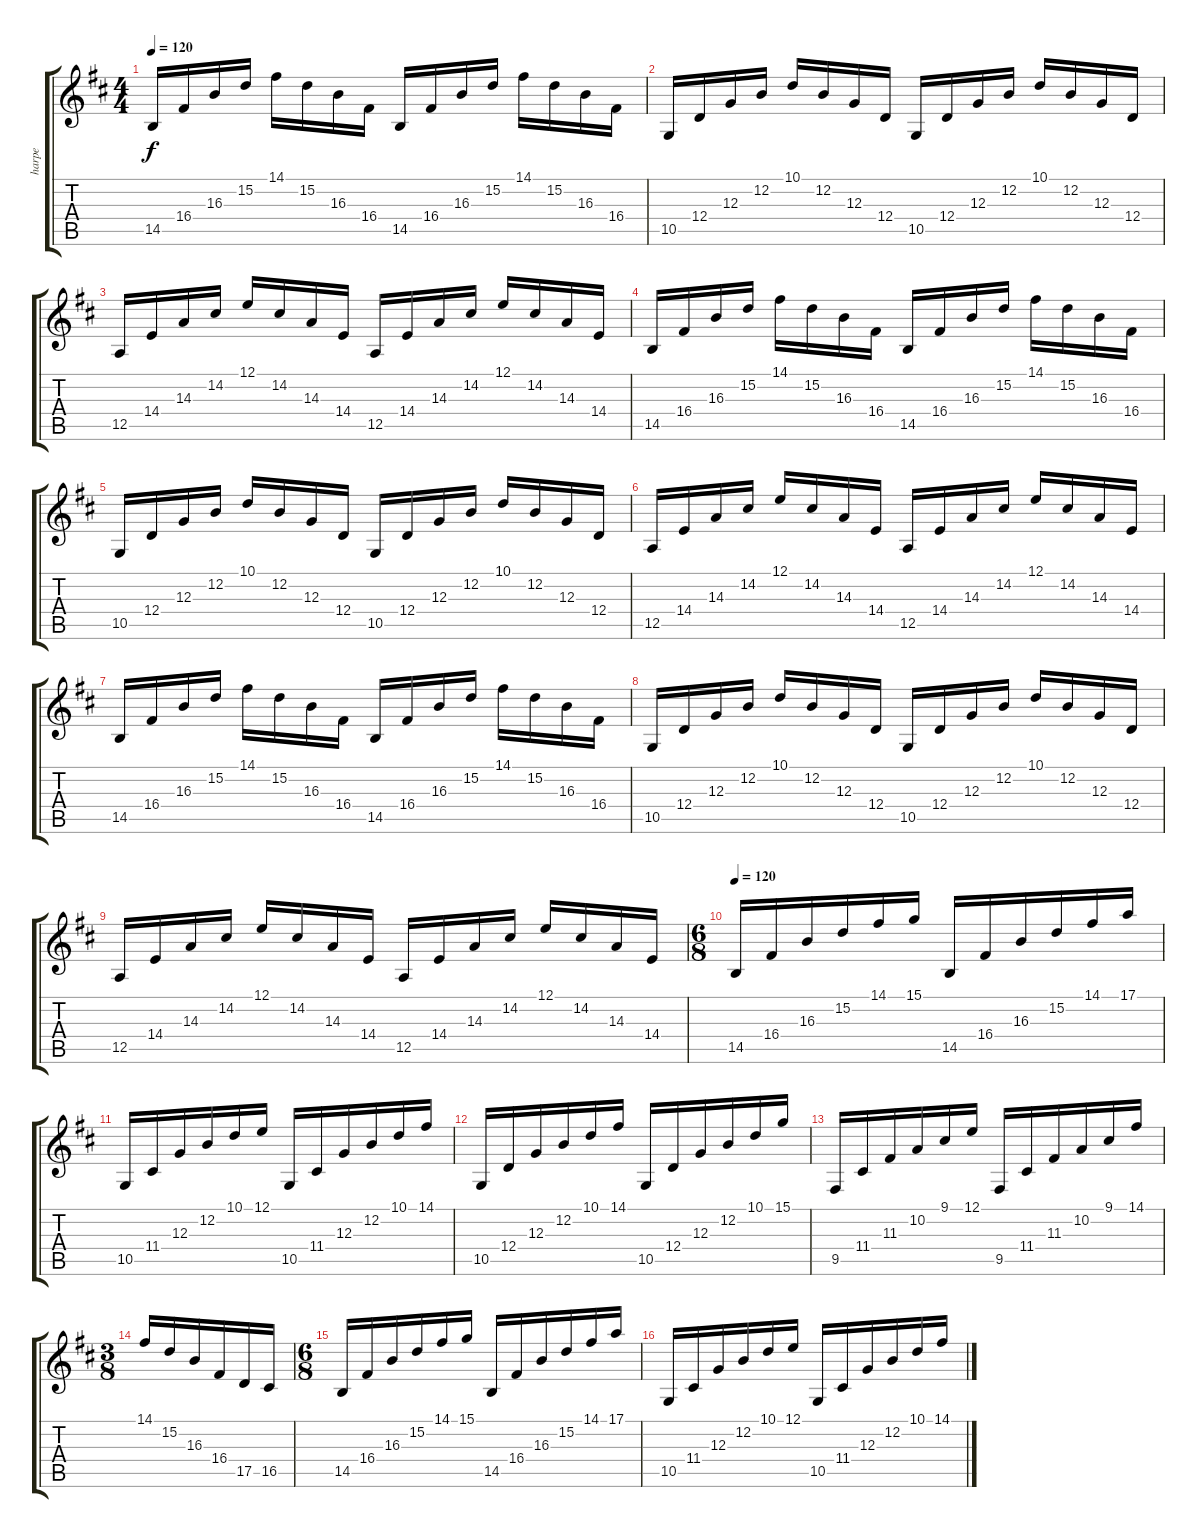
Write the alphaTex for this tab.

\track ("harpe" "harpe") {instrument orchestralharp}
\staff {score tabs}
\tuning (E4 B3 G3 D3 A2 E2) {hide}
\ts (4 4)
\tempo 120
\clef g2
\ks bminor
14.5.16{dy f} 16.4.16 16.3.16 15.2.16 14.1.16 15.2.16 16.3.16 16.4.16 14.5.16 16.4.16 16.3.16 15.2.16 14.1.16 15.2.16 16.3.16 16.4.16 |
10.5.16 12.4.16 12.3.16 12.2.16 10.1.16 12.2.16 12.3.16 12.4.16 10.5.16 12.4.16 12.3.16 12.2.16 10.1.16 12.2.16 12.3.16 12.4.16 |
12.5.16 14.4.16 14.3.16 14.2.16 12.1.16 14.2.16 14.3.16 14.4.16 12.5.16 14.4.16 14.3.16 14.2.16 12.1.16 14.2.16 14.3.16 14.4.16 |
14.5.16 16.4.16 16.3.16 15.2.16 14.1.16 15.2.16 16.3.16 16.4.16 14.5.16 16.4.16 16.3.16 15.2.16 14.1.16 15.2.16 16.3.16 16.4.16 |
10.5.16 12.4.16 12.3.16 12.2.16 10.1.16 12.2.16 12.3.16 12.4.16 10.5.16 12.4.16 12.3.16 12.2.16 10.1.16 12.2.16 12.3.16 12.4.16 |
12.5.16 14.4.16 14.3.16 14.2.16 12.1.16 14.2.16 14.3.16 14.4.16 12.5.16 14.4.16 14.3.16 14.2.16 12.1.16 14.2.16 14.3.16 14.4.16 |
14.5.16 16.4.16 16.3.16 15.2.16 14.1.16 15.2.16 16.3.16 16.4.16 14.5.16 16.4.16 16.3.16 15.2.16 14.1.16 15.2.16 16.3.16 16.4.16 |
10.5.16 12.4.16 12.3.16 12.2.16 10.1.16 12.2.16 12.3.16 12.4.16 10.5.16 12.4.16 12.3.16 12.2.16 10.1.16 12.2.16 12.3.16 12.4.16 |
12.5.16 14.4.16 14.3.16 14.2.16 12.1.16 14.2.16 14.3.16 14.4.16 12.5.16 14.4.16 14.3.16 14.2.16 12.1.16 14.2.16 14.3.16 14.4.16 |
\ts (6 8)
\tempo 120
14.5.16 16.4.16 16.3.16 15.2.16 14.1.16 15.1.16 14.5.16 16.4.16 16.3.16 15.2.16 14.1.16 17.1.16 |
10.5.16 11.4.16 12.3.16 12.2.16 10.1.16 12.1.16 10.5.16 11.4.16 12.3.16 12.2.16 10.1.16 14.1.16 |
10.5.16 12.4.16 12.3.16 12.2.16 10.1.16 14.1.16 10.5.16 12.4.16 12.3.16 12.2.16 10.1.16 15.1.16 |
9.5.16 11.4.16 11.3.16 10.2.16 9.1.16 12.1.16 9.5.16 11.4.16 11.3.16 10.2.16 9.1.16 14.1.16 |
\ts (3 8)
14.1.16 15.2.16 16.3.16 16.4.16 17.5.16 16.5.16 |
\ts (6 8)
14.5.16 16.4.16 16.3.16 15.2.16 14.1.16 15.1.16 14.5.16 16.4.16 16.3.16 15.2.16 14.1.16 17.1.16 |
10.5.16 11.4.16 12.3.16 12.2.16 10.1.16 12.1.16 10.5.16 11.4.16 12.3.16 12.2.16 10.1.16 14.1.16
